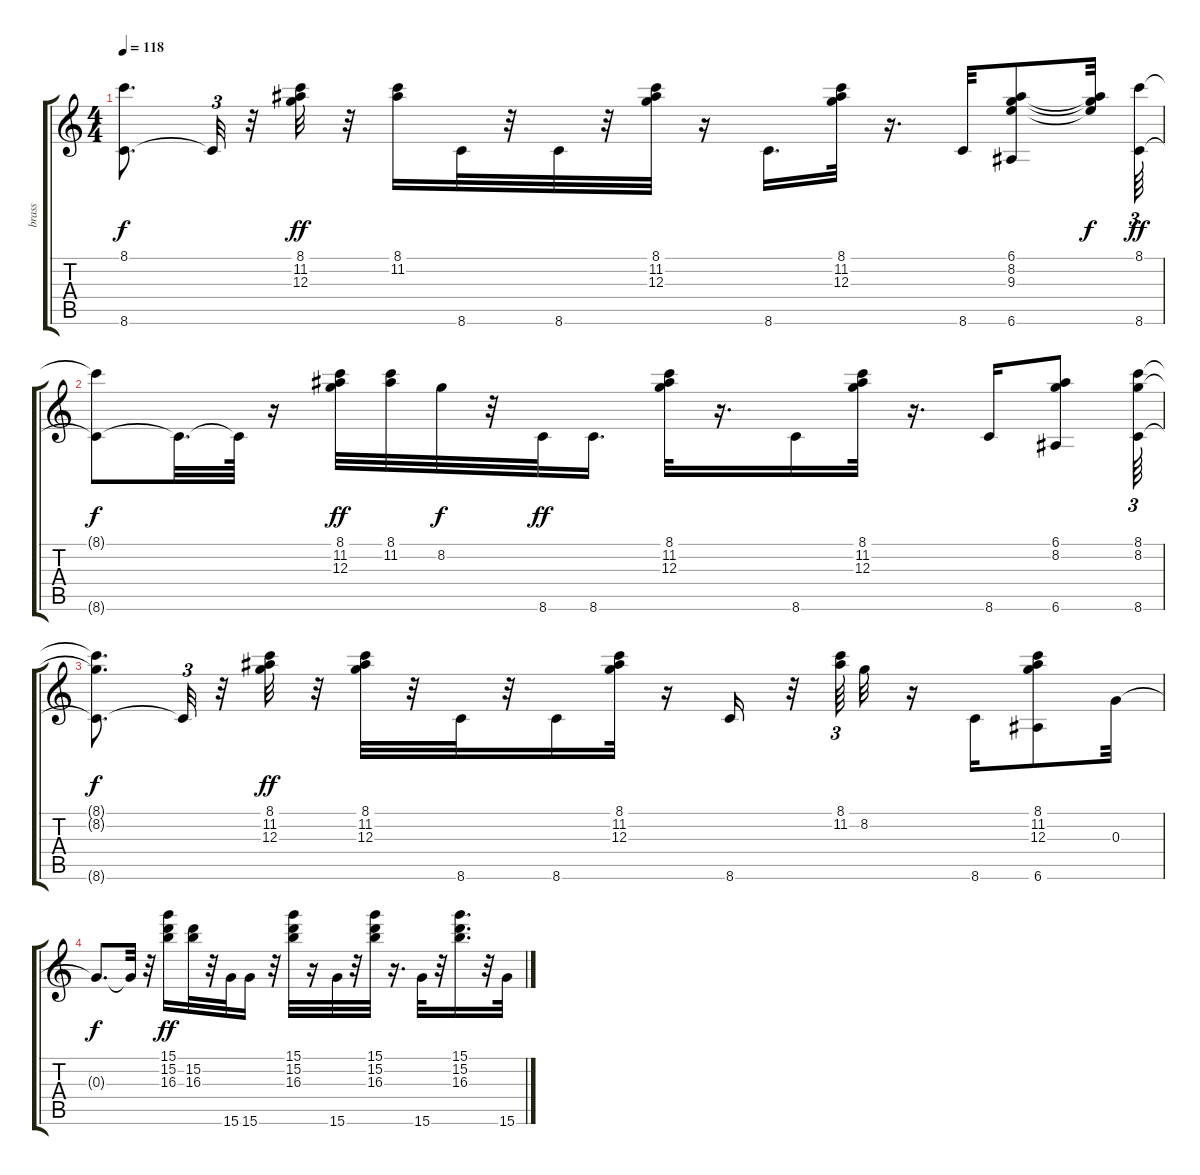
\track ("brass   " "brass   ") {instrument acousticguitarsteel}
\staff {score tabs}
\tuning (E4 B3 G3 D3 A2 E2) {hide}
\ts (4 4)
\tempo 118
\clef g2
\ks c
(8.1{t} 8.6{t}).8{d dy f} 8.6{t}.32{tu (3 2)} r.32 (8.1 11.2 12.3).32{dy ff} r.32 (8.1 11.2).16 8.6.32 r.32 8.6.32 r.32 (8.1 11.2 12.3).32 r.16 8.6.16{d} (8.1 11.2 12.3).32 r.16{d} 8.6.32 (6.1 8.2 9.3 6.6).8 (6.1{t} 8.2{t} 9.3{t}).32{dy f} (8.1 8.6).64{tu (3 2) dy ff} |
(8.1{t} 8.6{t}).8{dy f} 8.6{t}.32{d} 8.6{t}.64 r.16 (8.1 11.2 12.3).32{dy ff} (8.1 11.2).32 8.2.32{dy f} r.32 8.6.32{dy ff} 8.6.16{d} (8.1 11.2 12.3).32 r.16{d} 8.6.16 (8.1 11.2 12.3).32 r.16{d} 8.6.16 (6.1 8.2 6.6).8 (8.1 8.2 8.6).64{tu (3 2)} |
(8.1{t} 8.2{t} 8.6{t}).8{d dy f} 8.6{t}.32{tu (3 2)} r.32 (8.1 11.2 12.3).32{dy ff} r.32 (8.1 11.2 12.3).32 r.32 8.6.32 r.32 8.6.16 (8.1 11.2 12.3).32 r.16 8.6.16 r.32 (8.1 11.2).64{tu (3 2)} 8.2.32 r.16 8.6.16 (8.1 11.2 12.3 6.6).8 0.3.32 |
0.3{t}.8{d dy f} 0.3{t}.32 r.32 (15.1 15.2 16.3).16{dy ff} (15.2 16.3).32 r.32 15.6.32 15.6.16 r.32 (15.1 15.2 16.3).32 r.16 15.6.32 r.32 (15.1 15.2 16.3).32 r.16{d} 15.6.32 r.32 (15.1 15.2 16.3).16{d} r.32 15.6.32
